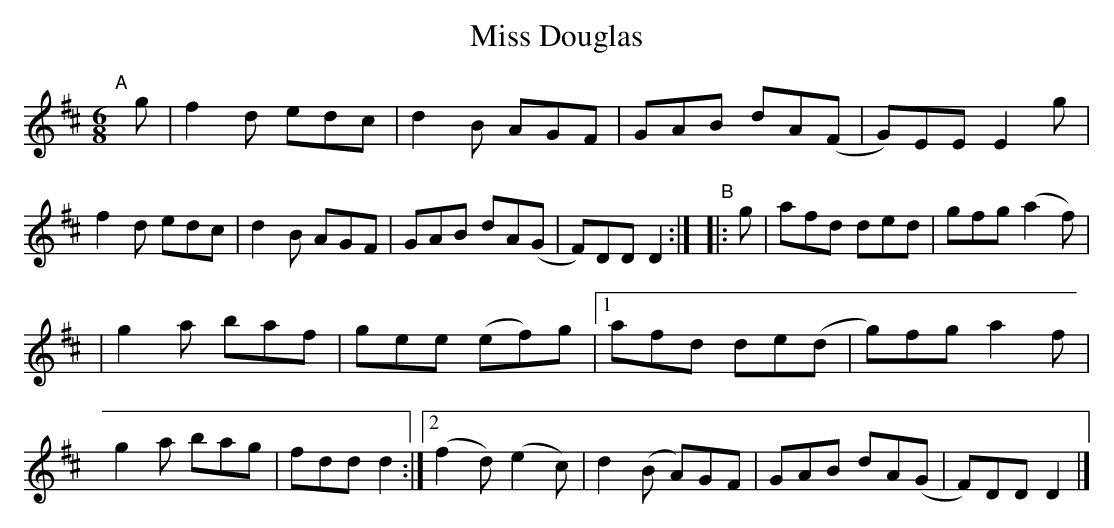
X:1
T: Miss Douglas
M: 6/8
L: 1/8
K: D
"^A"[|] g \
| f2d edc | d2B AGF | GAB dA(F | G)EE E2g \
| f2d edc | d2B AGF | GAB dA(G | F)DD D2 :|\
"^B"\
|: g | afd ded | gfg (a2f) |
| g2a baf | gee (ef)g \
|[1 afd de(d | g)fg a2f | g2a bag | fdd d2 \
:|[2 (f2d) (e2c) | d2(B A)GF | GAB dA(G | F)DD D2 |]
